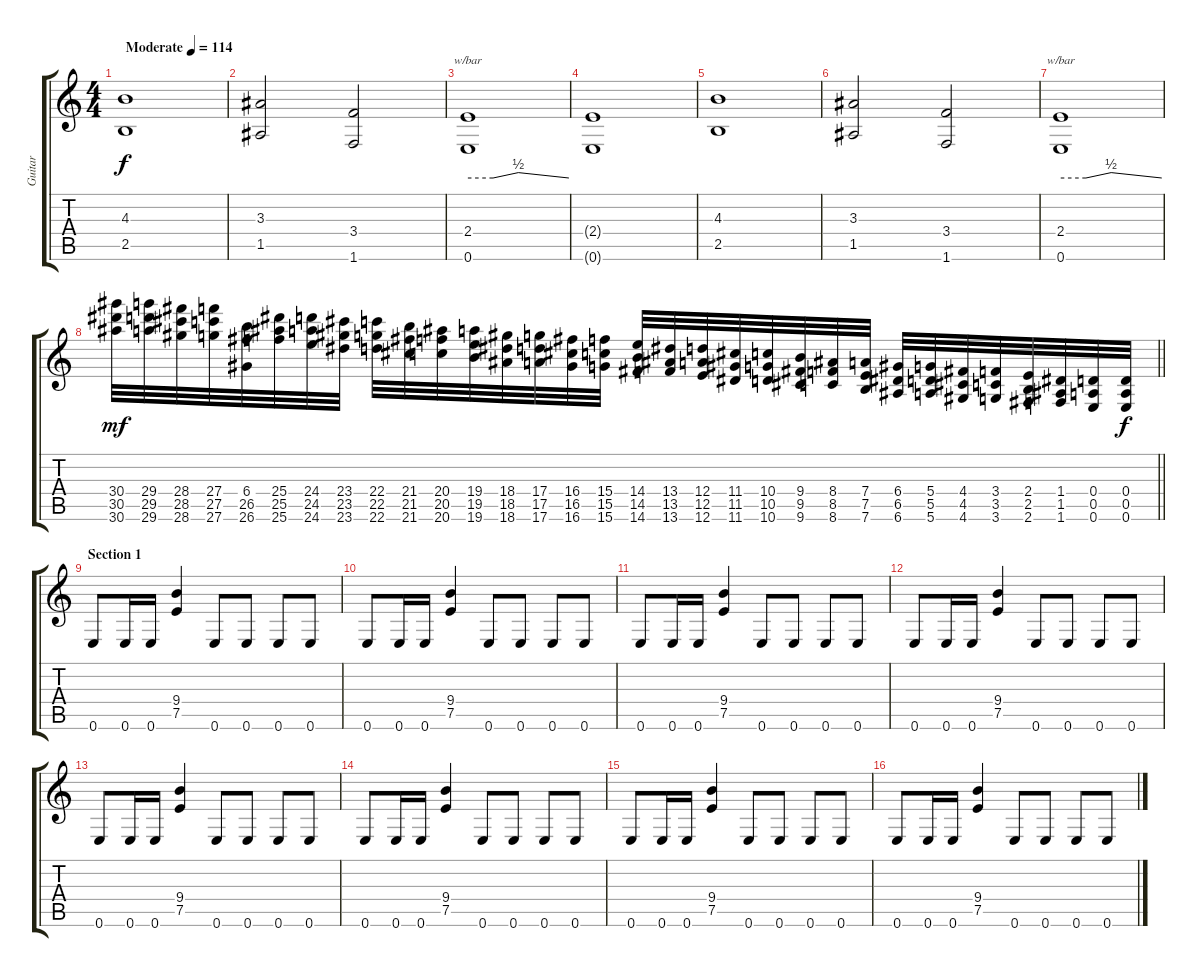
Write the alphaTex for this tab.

\track ("Guitar" "Guitar") {instrument overdrivenguitar}
\staff {score tabs}
\tuning (E4 B3 G3 D3 A2 E2) {hide}
\ts (4 4)
\tempo (114 "Moderate")
\clef g2
\ks c
(4.3 2.5).1{dy f instrument overdrivenguitar} |
(3.3 1.5).2 (3.4 1.6).2 |
(2.4 0.6).1{tbe (custom default 0 0 15 0 30 2 60 0)} |
(2.4{t} 0.6{t}).1 |
(4.3 2.5).1 |
(3.3 1.5).2 (3.4 1.6).2 |
(2.4 0.6).1{tbe (custom default 0 0 15 0 30 2 60 0)} |
\barLineRight lightlight
(30.4 30.5 30.6).32{dy mf} (29.4 29.5 29.6).32 (28.4 28.5 28.6).32 (27.4 27.5 27.6).32 (6.4 26.5 26.6).32 (25.4 25.5 25.6).32 (24.4 24.5 24.6).32 (23.4 23.5 23.6).32 (22.4 22.5 22.6).32 (21.4 21.5 21.6).32 (20.4 20.5 20.6).32 (19.4 19.5 19.6).32 (18.4 18.5 18.6).32 (17.4 17.5 17.6).32 (16.4 16.5 16.6).32 (15.4 15.5 15.6).32 (14.4 14.5 14.6).32 (13.4 13.5 13.6).32 (12.4 12.5 12.6).32 (11.4 11.5 11.6).32 (10.4 10.5 10.6).32 (9.4 9.5 9.6).32 (8.4 8.5 8.6).32 (7.4 7.5 7.6).32 (6.4 6.5 6.6).32 (5.4 5.5 5.6).32 (4.4 4.5 4.6).32 (3.4 3.5 3.6).32 (2.4 2.5 2.6).32 (1.4 1.5 1.6).32 (0.4 0.5 0.6).32 (0.4 0.5 0.6).32{dy f} |
\section ("" "Section 1")
0.6.8 0.6.16 0.6.16 (9.4 7.5).4 0.6.8 0.6.8 0.6.8 0.6.8 |
0.6.8 0.6.16 0.6.16 (9.4 7.5).4 0.6.8 0.6.8 0.6.8 0.6.8 |
0.6.8 0.6.16 0.6.16 (9.4 7.5).4 0.6.8 0.6.8 0.6.8 0.6.8 |
0.6.8 0.6.16 0.6.16 (9.4 7.5).4 0.6.8 0.6.8 0.6.8 0.6.8 |
0.6.8 0.6.16 0.6.16 (9.4 7.5).4 0.6.8 0.6.8 0.6.8 0.6.8 |
0.6.8 0.6.16 0.6.16 (9.4 7.5).4 0.6.8 0.6.8 0.6.8 0.6.8 |
0.6.8 0.6.16 0.6.16 (9.4 7.5).4 0.6.8 0.6.8 0.6.8 0.6.8 |
0.6.8 0.6.16 0.6.16 (9.4 7.5).4 0.6.8 0.6.8 0.6.8 0.6.8
